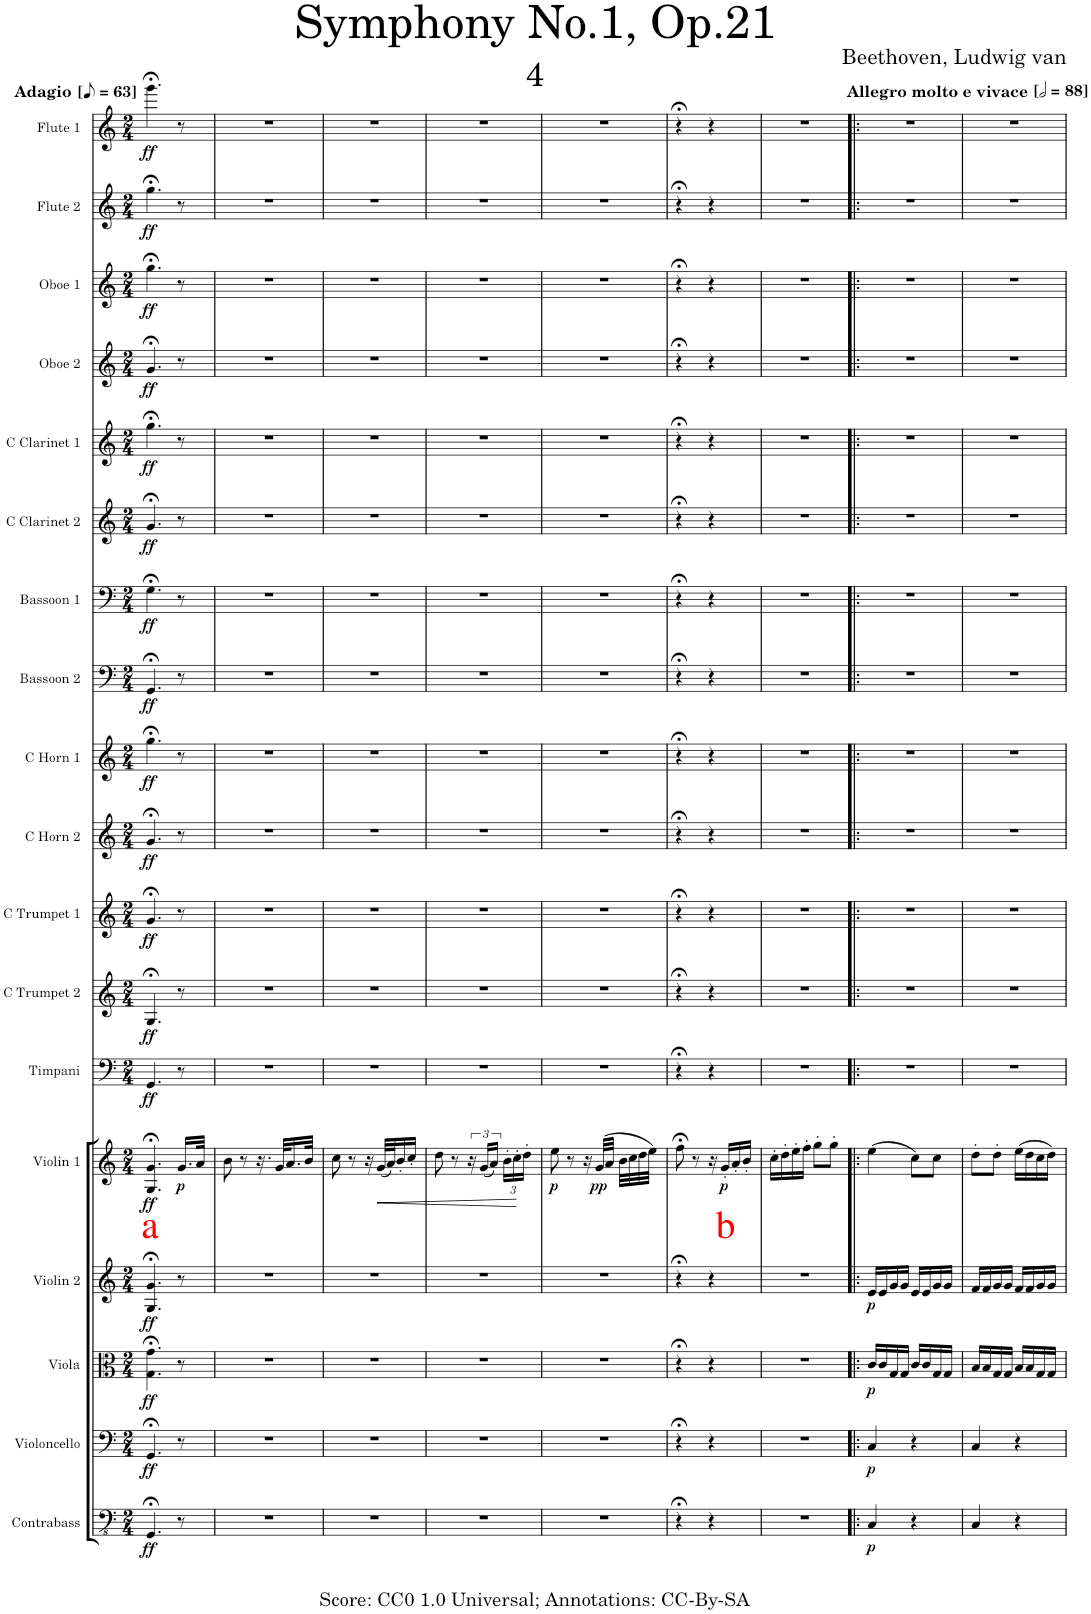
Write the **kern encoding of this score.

**kern	**dynam	**kern	**dynam	**kern	**dynam	**kern	**dynam	**kern	**text	**dynam	**kern	**dynam	**kern	**dynam	**kern	**dynam	**kern	**dynam	**kern	**dynam	**kern	**dynam	**kern	**dynam	**kern	**dynam	**kern	**dynam	**kern	**dynam	**kern	**dynam	**kern	**dynam	**kern	**dynam
*part18	*part18	*part17	*part17	*part16	*part16	*part15	*part15	*part14	*part14	*part14	*part13	*part13	*part12	*part12	*part11	*part11	*part10	*part10	*part9	*part9	*part8	*part8	*part7	*part7	*part6	*part6	*part5	*part5	*part4	*part4	*part3	*part3	*part2	*part2	*part1	*part1
*staff18	*staff18	*staff17	*staff17	*staff16	*staff16	*staff15	*staff15	*staff14	*staff14	*staff14	*staff13	*staff13	*staff12	*staff12	*staff11	*staff11	*staff10	*staff10	*staff9	*staff9	*staff8	*staff8	*staff7	*staff7	*staff6	*staff6	*staff5	*staff5	*staff4	*staff4	*staff3	*staff3	*staff2	*staff2	*staff1	*staff1
*I"Contrabass	*	*I"Violoncello	*	*I"Viola	*	*I"Violin 2	*	*I"Violin 1	*	*	*I"Timpani	*	*I"C Trumpet 2	*	*I"C Trumpet 1	*	*I"C Horn 2	*	*I"C Horn 1	*	*I"Bassoon 2	*	*I"Bassoon 1	*	*I"C Clarinet 2	*	*I"C Clarinet 1	*	*I"Oboe 2	*	*I"Oboe 1	*	*I"Flute 2	*	*I"Flute 1	*
*I'Cb	*	*I'Vc	*	*I'Vla	*	*I'Vln 2	*	*I'Vln 1	*	*	*I'Timp	*	*I'Tpt 2	*	*I'Tpt 1	*	*I'Hn 2	*	*I'Hn 1	*	*I'Bsn 2	*	*I'Bsn 1	*	*I'Cl 2	*	*I'Cl 1	*	*I'Ob 2	*	*I'Ob 1	*	*I'Fl 2	*	*I'Fl 1	*
*clefFv4	*	*clefF4	*	*clefC3	*	*clefG2	*	*clefG2	*	*	*clefF4	*	*clefG2	*	*clefG2	*	*clefG2	*	*clefG2	*	*clefF4	*	*clefF4	*	*clefG2	*	*clefG2	*	*clefG2	*	*clefG2	*	*clefG2	*	*clefG2	*
*	*	*	*	*	*	*	*	*	*	*	*	*	*	*	*	*	*Trd7c12	*	*Trd7c12	*	*	*	*	*	*Trd1c2	*	*Trd1c2	*	*	*	*	*	*	*	*	*
*k[]	*	*k[]	*	*k[]	*	*k[]	*	*k[]	*	*	*k[]	*	*k[]	*	*k[]	*	*k[]	*	*k[]	*	*k[]	*	*k[]	*	*k[]	*	*k[]	*	*k[]	*	*k[]	*	*k[]	*	*k[]	*
*M2/4	*	*M2/4	*	*M2/4	*	*M2/4	*	*M2/4	*	*	*M2/4	*	*M2/4	*	*M2/4	*	*M2/4	*	*M2/4	*	*M2/4	*	*M2/4	*	*M2/4	*	*M2/4	*	*M2/4	*	*M2/4	*	*M2/4	*	*M2/4	*
*MM32	*	*MM32	*	*MM32	*	*MM32	*	*MM32	*	*	*MM32	*	*MM32	*	*MM32	*	*MM32	*	*MM32	*	*MM32	*	*MM32	*	*MM32	*	*MM32	*	*MM32	*	*MM32	*	*MM32	*	*MM32	*
=1	=1	=1	=1	=1	=1	=1	=1	=1	=1	=1	=1	=1	=1	=1	=1	=1	=1	=1	=1	=1	=1	=1	=1	=1	=1	=1	=1	=1	=1	=1	=1	=1	=1	=1	=1	=1
!	!	!	!	!	!	!	!	!	!	!	!	!	!	!	!	!	!	!	!	!	!	!	!	!	!	!	!	!	!	!	!	!	!	!	!LO:TX:a:B:t=Adagio	!
!	!	!	!	!	!	!	!	!	!	!	!	!	!	!	!	!	!	!	!	!	!	!	!	!	!	!	!	!	!	!	!	!	!	!	!LO:TX:a:B:t=[	!
!	!	!	!	!	!	!	!	!	!	!	!	!	!	!	!	!	!	!	!	!	!	!	!	!	!	!	!	!	!	!	!	!	!	!	!LO:TX:a:B:t=]	!
!	!LO:DY:b	!	!LO:DY:b	!	!LO:DY:b	!	!LO:DY:b	!	!LO:LY:b:color=#FF0000	!LO:DY:b	!	!LO:DY:b	!	!LO:DY:b	!	!LO:DY:b	!	!LO:DY:b	!	!LO:DY:b	!	!LO:DY:b	!	!LO:DY:b	!	!LO:DY:b	!	!LO:DY:b	!	!LO:DY:b	!	!LO:DY:b	!	!LO:DY:b	!	!LO:DY:b
4.GGG;</	ff	4.GG;</	ff	4.G\;< 4.g\;<	ff	4.G/;< 4.g/;<	ff	4.G/;< 4.g/;<	a	ff	4.GG/	ff	4.G;</	ff	4.g;</	ff	4.g;</	ff	4.gg;<\	ff	4.GG;</	ff	4.G;<\	ff	4.g;</	ff	4.gg;<\	ff	4.g;</	ff	4.gg;<\	ff	4.gg;<\	ff	4.ggg;<\	ff
!	!	!	!	!	!	!	!	!	!	!LO:DY:b	!	!	!	!	!	!	!	!	!	!	!	!	!	!	!	!	!	!	!	!	!	!	!	!	!	!
8r	.	8r	.	8r	.	8r	.	16.g/LL	.	p	8r	.	8r	.	8r	.	8r	.	8r	.	8r	.	8r	.	8r	.	8r	.	8r	.	8r	.	8r	.	8r	.
.	.	.	.	.	.	.	.	32a/JJk	.	.	.	.	.	.	.	.	.	.	.	.	.	.	.	.	.	.	.	.	.	.	.	.	.	.	.	.
=2	=2	=2	=2	=2	=2	=2	=2	=2	=2	=2	=2	=2	=2	=2	=2	=2	=2	=2	=2	=2	=2	=2	=2	=2	=2	=2	=2	=2	=2	=2	=2	=2	=2	=2	=2	=2
2r	.	2r	.	2r	.	2r	.	8b\	.	.	2r	.	2r	.	2r	.	2r	.	2r	.	2r	.	2r	.	2r	.	2r	.	2r	.	2r	.	2r	.	2r	.
.	.	.	.	.	.	.	.	8r	.	.	.	.	.	.	.	.	.	.	.	.	.	.	.	.	.	.	.	.	.	.	.	.	.	.	.	.
.	.	.	.	.	.	.	.	16.r	.	.	.	.	.	.	.	.	.	.	.	.	.	.	.	.	.	.	.	.	.	.	.	.	.	.	.	.
.	.	.	.	.	.	.	.	32g/KLL	.	.	.	.	.	.	.	.	.	.	.	.	.	.	.	.	.	.	.	.	.	.	.	.	.	.	.	.
.	.	.	.	.	.	.	.	16.a/	.	.	.	.	.	.	.	.	.	.	.	.	.	.	.	.	.	.	.	.	.	.	.	.	.	.	.	.
.	.	.	.	.	.	.	.	32b/JJk	.	.	.	.	.	.	.	.	.	.	.	.	.	.	.	.	.	.	.	.	.	.	.	.	.	.	.	.
=3	=3	=3	=3	=3	=3	=3	=3	=3	=3	=3	=3	=3	=3	=3	=3	=3	=3	=3	=3	=3	=3	=3	=3	=3	=3	=3	=3	=3	=3	=3	=3	=3	=3	=3	=3	=3
2r	.	2r	.	2r	.	2r	.	8cc\	.	.	2r	.	2r	.	2r	.	2r	.	2r	.	2r	.	2r	.	2r	.	2r	.	2r	.	2r	.	2r	.	2r	.
.	.	.	.	.	.	.	.	8r	.	.	.	.	.	.	.	.	.	.	.	.	.	.	.	.	.	.	.	.	.	.	.	.	.	.	.	.
.	.	.	.	.	.	.	.	16r	.	.	.	.	.	.	.	.	.	.	.	.	.	.	.	.	.	.	.	.	.	.	.	.	.	.	.	.
!	!	!	!	!	!	!	!	!	!	!LO:HP:b	!	!	!	!	!	!	!	!	!	!	!	!	!	!	!	!	!	!	!	!	!	!	!	!	!	!
.	.	.	.	.	.	.	.	(32g/LLL	.	<	.	.	.	.	.	.	.	.	.	.	.	.	.	.	.	.	.	.	.	.	.	.	.	.	.	.
.	.	.	.	.	.	.	.	32a/J)	.	.	.	.	.	.	.	.	.	.	.	.	.	.	.	.	.	.	.	.	.	.	.	.	.	.	.	.
.	.	.	.	.	.	.	.	16b'/	.	.	.	.	.	.	.	.	.	.	.	.	.	.	.	.	.	.	.	.	.	.	.	.	.	.	.	.
.	.	.	.	.	.	.	.	16cc'/JJ	.	.	.	.	.	.	.	.	.	.	.	.	.	.	.	.	.	.	.	.	.	.	.	.	.	.	.	.
=4	=4	=4	=4	=4	=4	=4	=4	=4	=4	=4	=4	=4	=4	=4	=4	=4	=4	=4	=4	=4	=4	=4	=4	=4	=4	=4	=4	=4	=4	=4	=4	=4	=4	=4	=4	=4
2r	.	2r	.	2r	.	2r	.	8dd\	.	.	2r	.	2r	.	2r	.	2r	.	2r	.	2r	.	2r	.	2r	.	2r	.	2r	.	2r	.	2r	.	2r	.
.	.	.	.	.	.	.	.	8r	.	.	.	.	.	.	.	.	.	.	.	.	.	.	.	.	.	.	.	.	.	.	.	.	.	.	.	.
.	.	.	.	.	.	.	.	24r	.	.	.	.	.	.	.	.	.	.	.	.	.	.	.	.	.	.	.	.	.	.	.	.	.	.	.	.
.	.	.	.	.	.	.	.	(24g/LL	.	.	.	.	.	.	.	.	.	.	.	.	.	.	.	.	.	.	.	.	.	.	.	.	.	.	.	.
.	.	.	.	.	.	.	.	24a/JJ)	.	.	.	.	.	.	.	.	.	.	.	.	.	.	.	.	.	.	.	.	.	.	.	.	.	.	.	.
*	*	*	*	*	*	*	*	*Xbrackettup	*	*	*	*	*	*	*	*	*	*	*	*	*	*	*	*	*	*	*	*	*	*	*	*	*	*	*	*
.	.	.	.	.	.	.	.	24b'\LL	.	.	.	.	.	.	.	.	.	.	.	.	.	.	.	.	.	.	.	.	.	.	.	.	.	.	.	.
.	.	.	.	.	.	.	.	24cc'\	.	.	.	.	.	.	.	.	.	.	.	.	.	.	.	.	.	.	.	.	.	.	.	.	.	.	.	.
.	.	.	.	.	.	.	.	24dd'\JJ	.	[	.	.	.	.	.	.	.	.	.	.	.	.	.	.	.	.	.	.	.	.	.	.	.	.	.	.
=5	=5	=5	=5	=5	=5	=5	=5	=5	=5	=5	=5	=5	=5	=5	=5	=5	=5	=5	=5	=5	=5	=5	=5	=5	=5	=5	=5	=5	=5	=5	=5	=5	=5	=5	=5	=5
!	!	!	!	!	!	!	!	!	!	!LO:DY:b	!	!	!	!	!	!	!	!	!	!	!	!	!	!	!	!	!	!	!	!	!	!	!	!	!	!
2r	.	2r	.	2r	.	2r	.	8ee\	.	p	2r	.	2r	.	2r	.	2r	.	2r	.	2r	.	2r	.	2r	.	2r	.	2r	.	2r	.	2r	.	2r	.
.	.	.	.	.	.	.	.	8r	.	.	.	.	.	.	.	.	.	.	.	.	.	.	.	.	.	.	.	.	.	.	.	.	.	.	.	.
.	.	.	.	.	.	.	.	16r	.	.	.	.	.	.	.	.	.	.	.	.	.	.	.	.	.	.	.	.	.	.	.	.	.	.	.	.
!	!	!	!	!	!	!	!	!	!	!LO:DY:b	!	!	!	!	!	!	!	!	!	!	!	!	!	!	!	!	!	!	!	!	!	!	!	!	!	!
.	.	.	.	.	.	.	.	(32g/LLL	.	pp	.	.	.	.	.	.	.	.	.	.	.	.	.	.	.	.	.	.	.	.	.	.	.	.	.	.
.	.	.	.	.	.	.	.	32a/JJJ	.	.	.	.	.	.	.	.	.	.	.	.	.	.	.	.	.	.	.	.	.	.	.	.	.	.	.	.
.	.	.	.	.	.	.	.	32b\LLL	.	.	.	.	.	.	.	.	.	.	.	.	.	.	.	.	.	.	.	.	.	.	.	.	.	.	.	.
.	.	.	.	.	.	.	.	32cc\	.	.	.	.	.	.	.	.	.	.	.	.	.	.	.	.	.	.	.	.	.	.	.	.	.	.	.	.
.	.	.	.	.	.	.	.	32dd\	.	.	.	.	.	.	.	.	.	.	.	.	.	.	.	.	.	.	.	.	.	.	.	.	.	.	.	.
.	.	.	.	.	.	.	.	32ee\JJJ)	.	.	.	.	.	.	.	.	.	.	.	.	.	.	.	.	.	.	.	.	.	.	.	.	.	.	.	.
=6	=6	=6	=6	=6	=6	=6	=6	=6	=6	=6	=6	=6	=6	=6	=6	=6	=6	=6	=6	=6	=6	=6	=6	=6	=6	=6	=6	=6	=6	=6	=6	=6	=6	=6	=6	=6
4r;<	.	4r;<	.	4r;<	.	4r;<	.	8ff;<\	.	.	4r;<	.	4r;<	.	4r;<	.	4r;<	.	4r;<	.	4r;<	.	4r;<	.	4r;<	.	4r;<	.	4r;<	.	4r;<	.	4r;<	.	4r;<	.
.	.	.	.	.	.	.	.	8r	.	.	.	.	.	.	.	.	.	.	.	.	.	.	.	.	.	.	.	.	.	.	.	.	.	.	.	.
4r	.	4r	.	4r	.	4r	.	16r	.	.	4r	.	4r	.	4r	.	4r	.	4r	.	4r	.	4r	.	4r	.	4r	.	4r	.	4r	.	4r	.	4r	.
!	!	!	!	!	!	!	!	!	!LO:LY:b:color=#FF0000	!LO:DY:b	!	!	!	!	!	!	!	!	!	!	!	!	!	!	!	!	!	!	!	!	!	!	!	!	!	!
.	.	.	.	.	.	.	.	16g'/LL	b	p	.	.	.	.	.	.	.	.	.	.	.	.	.	.	.	.	.	.	.	.	.	.	.	.	.	.
.	.	.	.	.	.	.	.	16a'/	.	.	.	.	.	.	.	.	.	.	.	.	.	.	.	.	.	.	.	.	.	.	.	.	.	.	.	.
.	.	.	.	.	.	.	.	16b'/JJ	.	.	.	.	.	.	.	.	.	.	.	.	.	.	.	.	.	.	.	.	.	.	.	.	.	.	.	.
=7	=7	=7	=7	=7	=7	=7	=7	=7	=7	=7	=7	=7	=7	=7	=7	=7	=7	=7	=7	=7	=7	=7	=7	=7	=7	=7	=7	=7	=7	=7	=7	=7	=7	=7	=7	=7
2r	.	2r	.	2r	.	2r	.	16cc'\LL	.	.	2r	.	2r	.	2r	.	2r	.	2r	.	2r	.	2r	.	2r	.	2r	.	2r	.	2r	.	2r	.	2r	.
.	.	.	.	.	.	.	.	16dd'\	.	.	.	.	.	.	.	.	.	.	.	.	.	.	.	.	.	.	.	.	.	.	.	.	.	.	.	.
.	.	.	.	.	.	.	.	16ee'\	.	.	.	.	.	.	.	.	.	.	.	.	.	.	.	.	.	.	.	.	.	.	.	.	.	.	.	.
.	.	.	.	.	.	.	.	16ff'\JJ	.	.	.	.	.	.	.	.	.	.	.	.	.	.	.	.	.	.	.	.	.	.	.	.	.	.	.	.
.	.	.	.	.	.	.	.	8gg'\L	.	.	.	.	.	.	.	.	.	.	.	.	.	.	.	.	.	.	.	.	.	.	.	.	.	.	.	.
.	.	.	.	.	.	.	.	8gg'\J	.	.	.	.	.	.	.	.	.	.	.	.	.	.	.	.	.	.	.	.	.	.	.	.	.	.	.	.
=8!|:	=8!|:	=8!|:	=8!|:	=8!|:	=8!|:	=8!|:	=8!|:	=8!|:	=8!|:	=8!|:	=8!|:	=8!|:	=8!|:	=8!|:	=8!|:	=8!|:	=8!|:	=8!|:	=8!|:	=8!|:	=8!|:	=8!|:	=8!|:	=8!|:	=8!|:	=8!|:	=8!|:	=8!|:	=8!|:	=8!|:	=8!|:	=8!|:	=8!|:	=8!|:	=8!|:	=8!|:
*	*	*	*	*	*	*	*	*	*	*	*	*	*	*	*	*	*	*	*	*	*	*	*	*	*	*	*	*	*	*	*	*	*	*	*MM176	*
!	!	!	!	!	!	!	!	!	!	!	!	!	!	!	!	!	!	!	!	!	!	!	!	!	!	!	!	!	!	!	!	!	!	!	!LO:TX:a:B:t=Allegro molto e vivace	!
!	!	!	!	!	!	!	!	!	!	!	!	!	!	!	!	!	!	!	!	!	!	!	!	!	!	!	!	!	!	!	!	!	!	!	!LO:TX:a:B:t=[	!
!	!	!	!	!	!	!	!	!	!	!	!	!	!	!	!	!	!	!	!	!	!	!	!	!	!	!	!	!	!	!	!	!	!	!	!LO:TX:a:B:t=]	!
!	!LO:DY:b	!	!LO:DY:b	!	!LO:DY:b	!	!LO:DY:b	!	!	!	!	!	!	!	!	!	!	!	!	!	!	!	!	!	!	!	!	!	!	!	!	!	!	!	!	!
4CC/	p	4C/	p	16c/LL	p	16e/LL	p	(4ee\	.	.	2r	.	2r	.	2r	.	2r	.	2r	.	2r	.	2r	.	2r	.	2r	.	2r	.	2r	.	2r	.	2r	.
.	.	.	.	16c/	.	16e/	.	.	.	.	.	.	.	.	.	.	.	.	.	.	.	.	.	.	.	.	.	.	.	.	.	.	.	.	.	.
.	.	.	.	16G/	.	16g/	.	.	.	.	.	.	.	.	.	.	.	.	.	.	.	.	.	.	.	.	.	.	.	.	.	.	.	.	.	.
.	.	.	.	16G/JJ	.	16g/JJ	.	.	.	.	.	.	.	.	.	.	.	.	.	.	.	.	.	.	.	.	.	.	.	.	.	.	.	.	.	.
4r	.	4r	.	16c/LL	.	16e/LL	.	8cc\L)	.	.	.	.	.	.	.	.	.	.	.	.	.	.	.	.	.	.	.	.	.	.	.	.	.	.	.	.
.	.	.	.	16c/	.	16e/	.	.	.	.	.	.	.	.	.	.	.	.	.	.	.	.	.	.	.	.	.	.	.	.	.	.	.	.	.	.
.	.	.	.	16G/	.	16g/	.	8cc\J	.	.	.	.	.	.	.	.	.	.	.	.	.	.	.	.	.	.	.	.	.	.	.	.	.	.	.	.
.	.	.	.	16G/JJ	.	16g/JJ	.	.	.	.	.	.	.	.	.	.	.	.	.	.	.	.	.	.	.	.	.	.	.	.	.	.	.	.	.	.
=9	=9	=9	=9	=9	=9	=9	=9	=9	=9	=9	=9	=9	=9	=9	=9	=9	=9	=9	=9	=9	=9	=9	=9	=9	=9	=9	=9	=9	=9	=9	=9	=9	=9	=9	=9	=9
4CC/	.	4C/	.	16B/LL	.	16f/LL	.	8dd'\L	.	.	2r	.	2r	.	2r	.	2r	.	2r	.	2r	.	2r	.	2r	.	2r	.	2r	.	2r	.	2r	.	2r	.
.	.	.	.	16B/	.	16f/	.	.	.	.	.	.	.	.	.	.	.	.	.	.	.	.	.	.	.	.	.	.	.	.	.	.	.	.	.	.
.	.	.	.	16G/	.	16g/	.	8dd'\J	.	.	.	.	.	.	.	.	.	.	.	.	.	.	.	.	.	.	.	.	.	.	.	.	.	.	.	.
.	.	.	.	16G/JJ	.	16g/JJ	.	.	.	.	.	.	.	.	.	.	.	.	.	.	.	.	.	.	.	.	.	.	.	.	.	.	.	.	.	.
4r	.	4r	.	16B/LL	.	16f/LL	.	(16ee\LL	.	.	.	.	.	.	.	.	.	.	.	.	.	.	.	.	.	.	.	.	.	.	.	.	.	.	.	.
.	.	.	.	16B/	.	16f/	.	16dd\	.	.	.	.	.	.	.	.	.	.	.	.	.	.	.	.	.	.	.	.	.	.	.	.	.	.	.	.
.	.	.	.	16G/	.	16g/	.	16cc\	.	.	.	.	.	.	.	.	.	.	.	.	.	.	.	.	.	.	.	.	.	.	.	.	.	.	.	.
.	.	.	.	16G/JJ	.	16g/JJ	.	16dd\JJ)	.	.	.	.	.	.	.	.	.	.	.	.	.	.	.	.	.	.	.	.	.	.	.	.	.	.	.	.
=	=	=	=	=	=	=	=	=	=	=	=	=	=	=	=	=	=	=	=	=	=	=	=	=	=	=	=	=	=	=	=	=	=	=	=	=
*-	*-	*-	*-	*-	*-	*-	*-	*-	*-	*-	*-	*-	*-	*-	*-	*-	*-	*-	*-	*-	*-	*-	*-	*-	*-	*-	*-	*-	*-	*-	*-	*-	*-	*-	*-	*-
